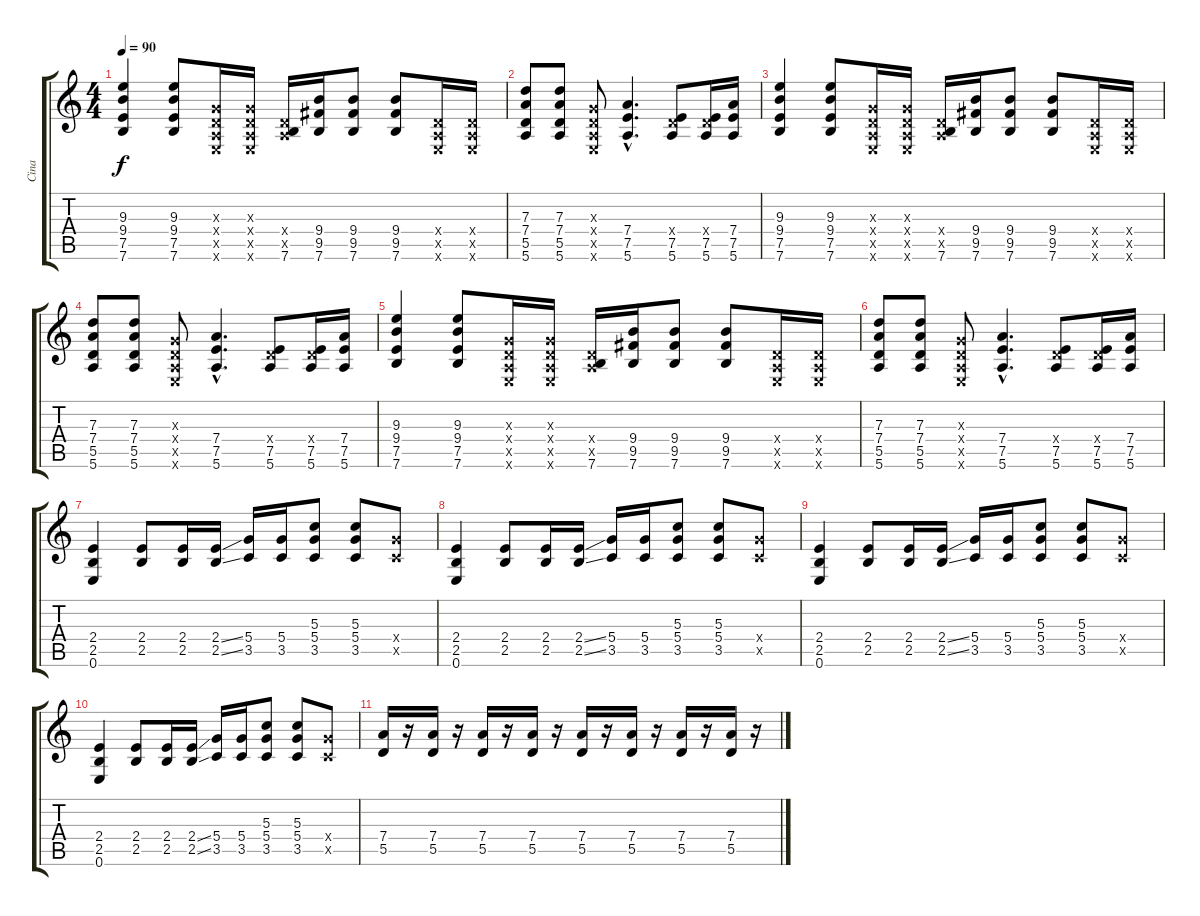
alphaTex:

\track ("Cina" "Cina") {instrument electricguitarclean}
\staff {score tabs}
\tuning (E4 B3 G3 D3 A2 E2) {hide}
\ts (4 4)
\tempo 90
\clef g2
\ks c
(9.3 9.4 7.5 7.6).4{dy f} (9.3 9.4 7.5 7.6).8 (0.3{x} 0.4{x} 0.5{x} 0.6{x}).16 (0.3{x} 0.4{x} 0.5{x} 0.6{x}).16 (0.4{x} 0.5{x} 7.6).16 (9.4 9.5 7.6).16 (9.4 9.5 7.6).8 (9.4 9.5 7.6).8 (0.4{x} 0.5{x} 0.6{x}).16 (0.4{x} 0.5{x} 0.6{x}).16 |
(7.3 7.4 5.5 5.6).8 (7.3 7.4 5.5 5.6).8 (0.3{x} 0.4{x} 0.5{x} 0.6{x}).8 (7.4{hac} 7.5{hac} 5.6{hac}).4{d} (0.4{x} 7.5 5.6).8 (0.4{x} 7.5 5.6).16 (7.4 7.5 5.6).16 |
(9.3 9.4 7.5 7.6).4 (9.3 9.4 7.5 7.6).8 (0.3{x} 0.4{x} 0.5{x} 0.6{x}).16 (0.3{x} 0.4{x} 0.5{x} 0.6{x}).16 (0.4{x} 0.5{x} 7.6).16 (9.4 9.5 7.6).16 (9.4 9.5 7.6).8 (9.4 9.5 7.6).8 (0.4{x} 0.5{x} 0.6{x}).16 (0.4{x} 0.5{x} 0.6{x}).16 |
(7.3 7.4 5.5 5.6).8 (7.3 7.4 5.5 5.6).8 (0.3{x} 0.4{x} 0.5{x} 0.6{x}).8 (7.4{hac} 7.5{hac} 5.6{hac}).4{d} (0.4{x} 7.5 5.6).8 (0.4{x} 7.5 5.6).16 (7.4 7.5 5.6).16 |
(9.3 9.4 7.5 7.6).4 (9.3 9.4 7.5 7.6).8 (0.3{x} 0.4{x} 0.5{x} 0.6{x}).16 (0.3{x} 0.4{x} 0.5{x} 0.6{x}).16 (0.4{x} 0.5{x} 7.6).16 (9.4 9.5 7.6).16 (9.4 9.5 7.6).8 (9.4 9.5 7.6).8 (0.4{x} 0.5{x} 0.6{x}).16 (0.4{x} 0.5{x} 0.6{x}).16 |
(7.3 7.4 5.5 5.6).8 (7.3 7.4 5.5 5.6).8 (0.3{x} 0.4{x} 0.5{x} 0.6{x}).8 (7.4{hac} 7.5{hac} 5.6{hac}).4{d} (0.4{x} 7.5 5.6).8 (0.4{x} 7.5 5.6).16 (7.4 7.5 5.6).16 |
(2.4 2.5 0.6).4 (2.4 2.5).8 (2.4 2.5).16 (2.4{ss} 2.5{ss}).16 (5.4 3.5).16 (5.4 3.5).16 (5.3 5.4 3.5).8 (5.3 5.4 3.5).8 (5.4{x} 3.5{x}).8 |
(2.4 2.5 0.6).4 (2.4 2.5).8 (2.4 2.5).16 (2.4{ss} 2.5{ss}).16 (5.4 3.5).16 (5.4 3.5).16 (5.3 5.4 3.5).8 (5.3 5.4 3.5).8 (5.4{x} 3.5{x}).8 |
(2.4 2.5 0.6).4 (2.4 2.5).8 (2.4 2.5).16 (2.4{ss} 2.5{ss}).16 (5.4 3.5).16 (5.4 3.5).16 (5.3 5.4 3.5).8 (5.3 5.4 3.5).8 (5.4{x} 3.5{x}).8 |
(2.4 2.5 0.6).4 (2.4 2.5).8 (2.4 2.5).16 (2.4{ss} 2.5{ss}).16 (5.4 3.5).16 (5.4 3.5).16 (5.3 5.4 3.5).8 (5.3 5.4 3.5).8 (5.4{x} 3.5{x}).8 |
(7.4 5.5).16 r.16 (7.4 5.5).16 r.16 (7.4 5.5).16 r.16 (7.4 5.5).16 r.16 (7.4 5.5).16 r.16 (7.4 5.5).16 r.16 (7.4 5.5).16 r.16 (7.4 5.5).16 r.16
